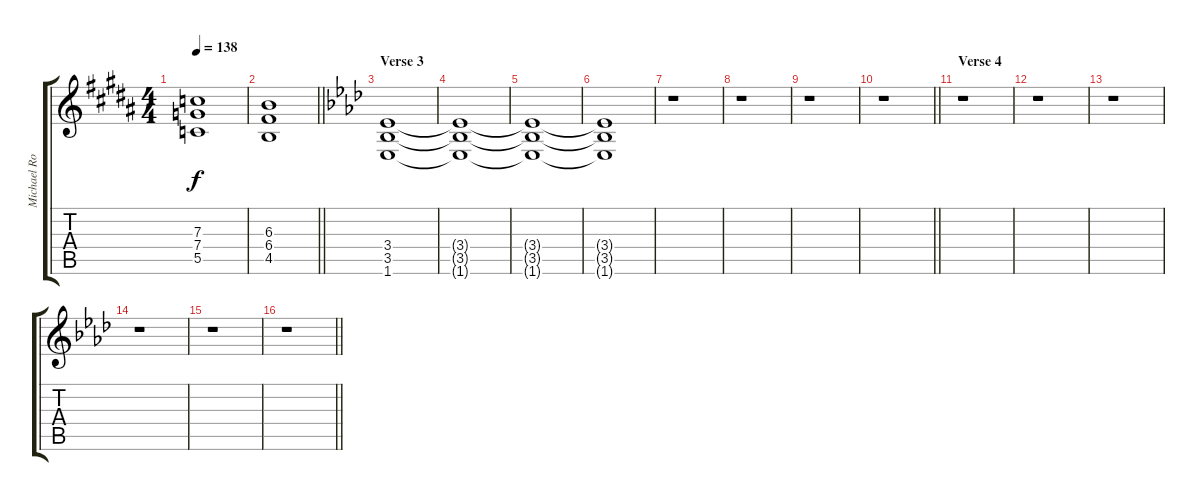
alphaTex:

\track ("Michael Romeo (guitar)" "Michael Ro") {instrument distortionguitar}
\staff {score tabs}
\tuning (D4 A3 F3 C3 G2 D2) {hide}
\ts (4 4)
\tempo 138
\clef g2
\ks g#minor
(7.3 7.4 5.5).1{dy f} |
\barLineRight lightlight
(6.3 6.4 4.5).1 |
\section ("" "Verse 3")
\ks fminor
(3.4 3.5 1.6).1{volume 15 balance 8} |
(3.4{t} 3.5{t} 1.6{t}).1 |
(3.4{t} 3.5{t} 1.6{t}).1 |
(3.4{t} 3.5{t} 1.6{t}).1 |
r.1 |
r.1 |
r.1 |
\barLineRight lightlight
r.1 |
\section ("" "Verse 4")
r.1 |
r.1 |
r.1 |
r.1 |
r.1 |
\barLineRight lightlight
r.1
